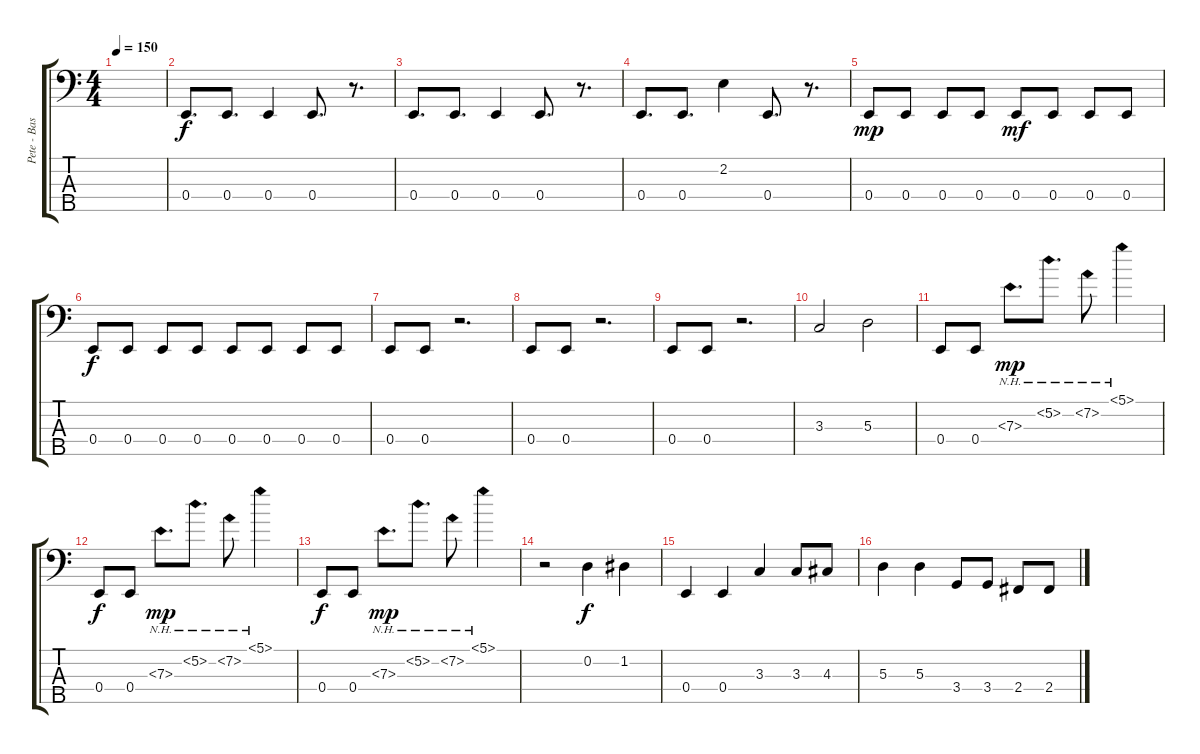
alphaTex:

\track ("Pete - Bass" "Pete - Bas") {instrument electricbassfinger}
\staff {score tabs}
\tuning (G2 D2 A1 E1 B0) {hide}
\ts (4 4)
\tempo 150
\clef f4
\ks c
|
0.4.8{d} 0.4.8{d} 0.4.4 0.4.8{d} r.8{d} |
0.4.8{d} 0.4.8{d} 0.4.4 0.4.8{d} r.8{d} |
0.4.8{d} 0.4.8{d} 2.2.4 0.4.8{d} r.8{d} |
0.4.8{dy mp} 0.4.8 0.4.8 0.4.8 0.4.8{dy mf} 0.4.8 0.4.8 0.4.8 |
0.4.8{dy f} 0.4.8 0.4.8 0.4.8 0.4.8 0.4.8 0.4.8 0.4.8 |
0.4.8 0.4.8 r.2{d} |
0.4.8 0.4.8 r.2{d} |
0.4.8 0.4.8 r.2{d} |
3.3.2 5.3.2 |
0.4.8 0.4.8 7.3{nh}.8{d dy mp} 5.2{nh}.8{d} 7.2{nh}.8 5.1{nh}.4 |
0.4.8{dy f} 0.4.8 7.3{nh}.8{d dy mp} 5.2{nh}.8{d} 7.2{nh}.8 5.1{nh}.4 |
0.4.8{dy f} 0.4.8 7.3{nh}.8{d dy mp} 5.2{nh}.8{d} 7.2{nh}.8 5.1{nh}.4 |
r.2 0.2.4{dy f} 1.2.4 |
0.4.4 0.4.4 3.3.4 3.3.8 4.3.8 |
5.3.4 5.3.4 3.4.8 3.4.8 2.4.8 2.4.8
